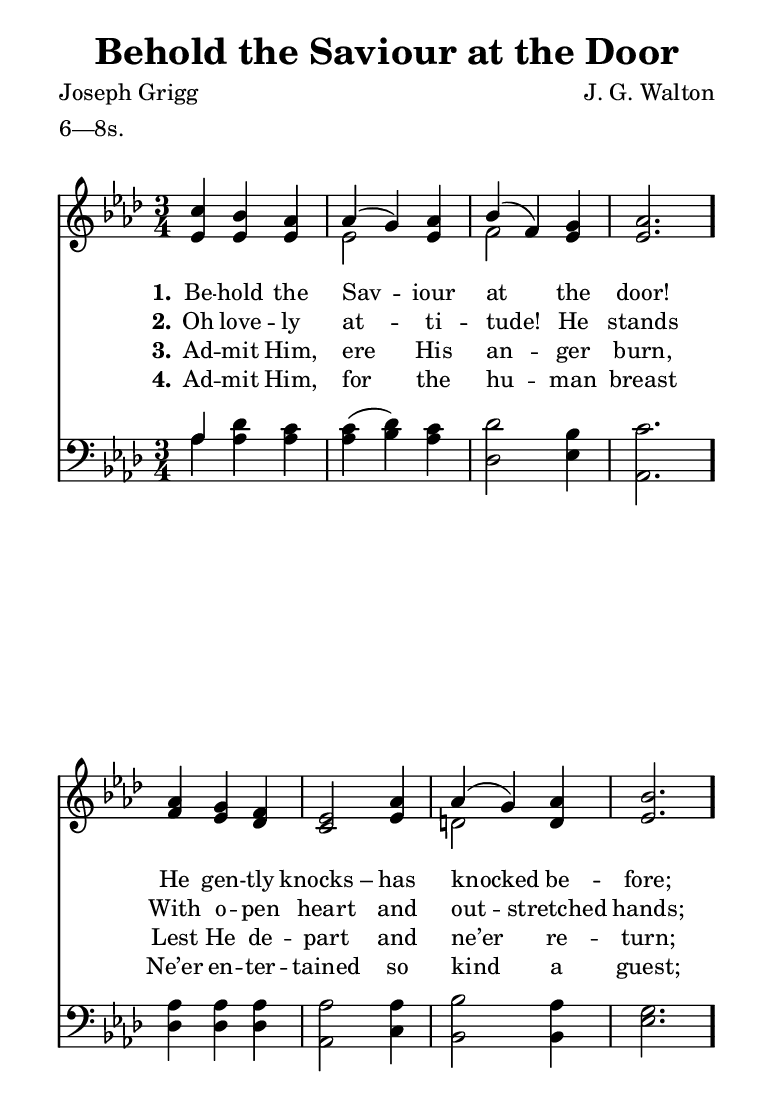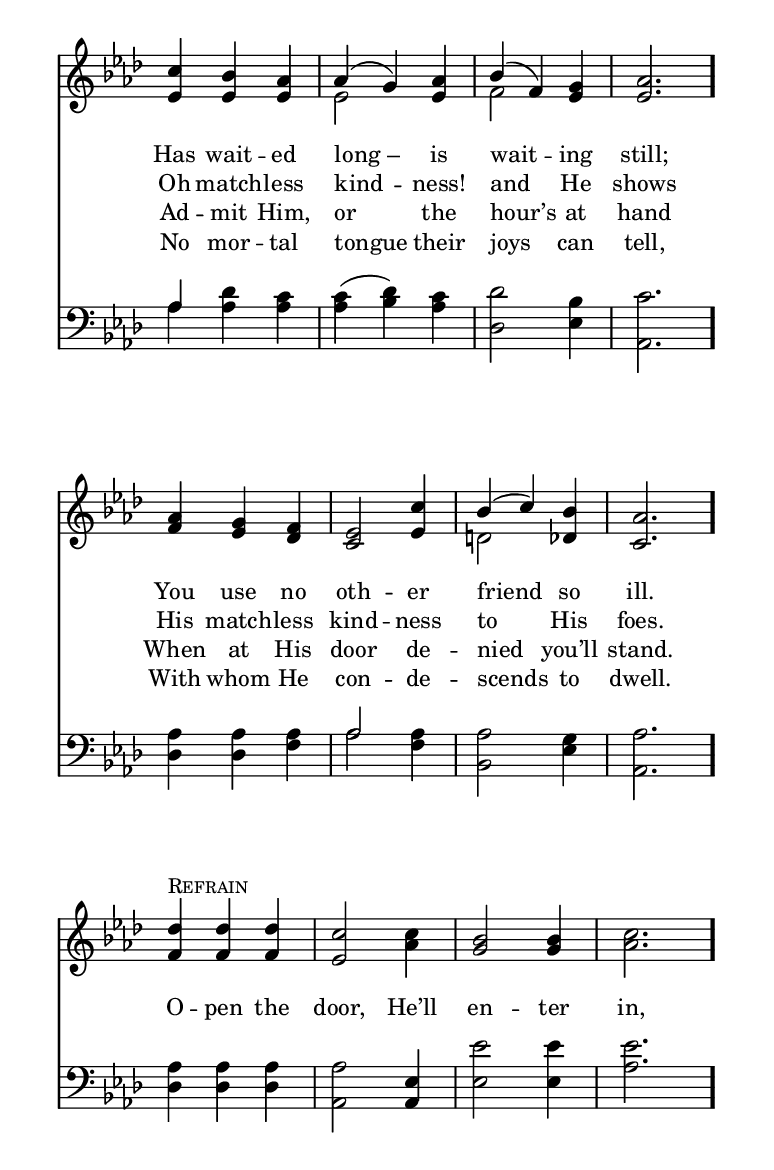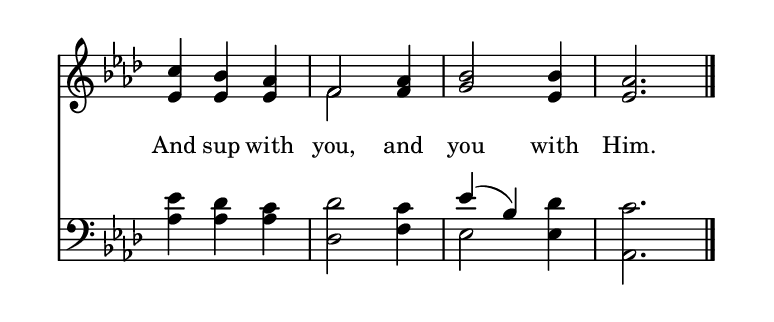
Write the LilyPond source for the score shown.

\include "common/global.ily"
\paper {
  \include "common/paper.ily"
  system-count = #(cond (is-eogsized 4) (#t #f))
}

\header{
  %gospel
  hymnnumber = "4"
  title = "Behold the Saviour at the Door"
  tunename = "St. Catherine"
  meter = "6—8s."
  poet = "Joseph Grigg"
  composer = "J. G. Walton"
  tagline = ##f
}

patternA = { c4 c4 c4 | c4( c4) c4 | c4( c4) c4 | c2. \eogbreak } % Soprano 1
patternB = { c4 c4 c4 | c2      c4 | c4( c4) c4 | c2. \eogbreak } % Soprano 2
patternC = { c4 c4 c4 | c2      c4 | c2      c4 | c2. \eogbreak } % Alto 1 & Tenor / Bass 2
patternD = { c4 c4 c4 | c2      c4 | c2      c4 | c2. \eogbreak } % Alto 2
patternE = { c4 c4 c4 | c4( c4) c4 | c2      c4 | c2. \eogbreak } % Tenor / Bass 1

patternR = { c4 c4 c4 | c2      c4 | c2      c4 | c2. \eogbreak } % Soprano / Alto / Bass Refrain
patternS = { c4 c4 c4 | c2      c4 | c4( c4) c4 | c2. \eogbreak } % Tenor Refrain

global = {
  \include "common/overrides.ily"
  \override Staff.TimeSignature.style = #'numbered \time 3/4
  \once \override Score.MetronomeMark.transparent = ##t
  \tempo 4 = 96
  \key aes \major
  \autoBeamOff
}

notesSoprano = {
\global
\relative c'' {

  \changePitch \patternA { c bes aes   | aes g aes | bes f g   | aes }
  \changePitch \patternB { aes g f     | ees aes   | aes g aes | bes }
  \changePitch \patternA { c bes aes   | aes g aes | bes f g   | aes }
  \changePitch \patternB { aes g f     | ees c'    | bes c bes | aes }

  << s^\markup { \small \caps "Refrain" }
  \changePitch \patternR { des des des | c c       | bes bes   | c   } >>
  \changePitch \patternR { c bes aes   | f aes     | bes bes   | aes }
  \bar "|."

}
}

notesAlto = {
\global
\relative e' {

  \changePitch \patternC { ees ees ees | ees ees | f ees | ees }
  \changePitch \patternD { f ees des   | c ees   | d d   | ees }
  \changePitch \patternC { ees ees ees | ees ees | f ees | ees }
  \changePitch \patternD { f ees des   | c ees   | d des | c   }

  \changePitch \patternR { f f f       | ees aes | g g   | aes }
  \changePitch \patternR { ees ees ees | f f     | g ees | ees }

}
}

notesTenor = {
\global
\relative a {

  \changePitch \patternE { aes des c   | c des c | des bes     | c   }
  \changePitch \patternC { aes aes aes | aes aes | bes aes     | g   }
  \changePitch \patternE { aes des c   | c des c | des bes     | c   }
  \changePitch \patternC { aes aes aes | aes aes | aes g       | aes }

  \changePitch \patternR { aes aes aes | aes ees | ees' ees    | ees }
  \changePitch \patternS { ees des c   | des c   | ees bes des | c   }

}
}

notesBass = {
\global
\relative f {

  \changePitch \patternE { aes aes aes | aes bes aes | des, ees | aes, }
  \changePitch \patternC { des des des | aes c       | bes bes  | ees  }
  \changePitch \patternE { aes aes aes | aes bes aes | des, ees | aes, }
  \changePitch \patternC { des des f   | aes f       | bes, ees | aes, }

  \changePitch \patternR { des des des | aes aes     | ees' ees | aes  }
  \changePitch \patternR { aes aes aes | des, f      | ees ees  | aes, }

}
}

Refrain = \lyricmode {

  O -- pen the door, He’ll en -- ter in, \bar "."
  And sup with you, and you with Him. \bar "."

}

wordsA = \lyricmode {
\set stanza = "1."

  Be -- hold the Sav -- iour at the door! \bar "."
  He gen -- tly knocks_– has knocked be -- fore; \bar "."
  Has wait -- ed long_– is wait -- ing still; \bar "."
  You use no oth -- er friend so ill. \bar "."

}

wordsB = \lyricmode {
\set stanza = "2."

  Oh love -- ly at -- ti -- tude! He stands
  With o -- pen heart and out -- stretched hands;
  Oh match -- less kind -- ness! and He shows
  His match -- less kind -- ness to His foes.
  \Refrain
}

wordsC = \lyricmode {
\set stanza = "3."

  Ad -- mit Him, ere His an -- ger burn,
  Lest He de -- part and ne’er re -- turn;
  Ad -- mit Him, or the hour’s at hand
  When at His door de -- nied you’ll stand.

}

wordsD = \lyricmode {
\set stanza = "4."

  Ad -- mit Him, for the hu -- man breast
  Ne’er en -- ter -- tained so kind a guest;
  No mor -- tal tongue their joys can tell,
  With whom He con -- de -- scends to dwell.

}


\score {
  \context ChoirStaff <<
    \context Staff = upper <<
      \set Staff.autoBeaming = ##f
      \set ChoirStaff.systemStartDelimiter = #'SystemStartBar
      \set ChoirStaff.printPartCombineTexts = ##f
      \partcombine #'(2 . 11) \notesSoprano \notesAlto
      \context NullVoice = sopranos { \voiceOne << \notesSoprano >> }
      \context Lyrics = one   \lyricsto sopranos \wordsA
      \context Lyrics = two   \lyricsto sopranos \wordsB
      \context Lyrics = three \lyricsto sopranos \wordsC
      \context Lyrics = four  \lyricsto sopranos \wordsD
    >>
    \context Staff = men <<
      \set Staff.autoBeaming = ##f
      \clef bass
      \set ChoirStaff.printPartCombineTexts = ##f
      \partcombine #'(2 . 11) \notesTenor \notesBass
    >>
  >>
  \layout {
    \include "common/layout.ily"
  }
  \midi{
    \include "common/midi.ily"
  }
}

\version "2.19.49"  % necessary for upgrading to future LilyPond versions.

% vi:set et ts=2 sw=2 ai nocindent syntax=lilypond:
